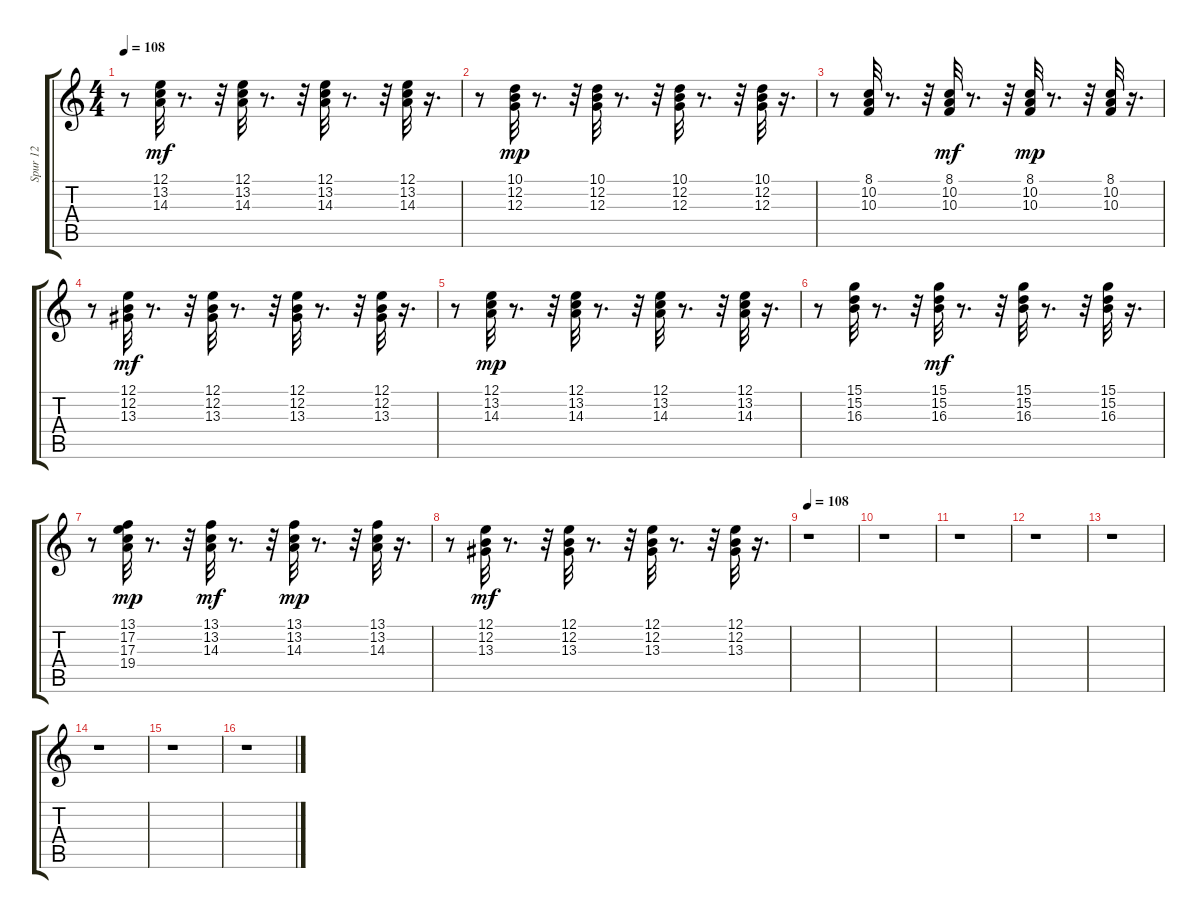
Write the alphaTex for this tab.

\track ("Spur 12" "Spur 12") {instrument pizzicatostrings}
\staff {score tabs}
\tuning (E4 B3 G3 D3 A2 E2) {hide}
\ts (4 4)
\tempo 108
\clef g2
\ks c
r.8{dy fff} (12.1 13.2 14.3).32{dy mf instrument pizzicatostrings} r.8{d} r.32 (12.1 13.2 14.3).32 r.8{d} r.32 (12.1 13.2 14.3).32 r.8{d} r.32 (12.1 13.2 14.3).32 r.16{d} |
r.8 (10.1 12.2 12.3).32{dy mp} r.8{d} r.32 (10.1 12.2 12.3).32 r.8{d} r.32 (10.1 12.2 12.3).32 r.8{d} r.32 (10.1 12.2 12.3).32 r.16{d} |
r.8 (8.1 10.2 10.3).32 r.8{d} r.32 (8.1 10.2 10.3).32{dy mf} r.8{d} r.32 (8.1 10.2 10.3).32{dy mp} r.8{d} r.32 (8.1 10.2 10.3).32 r.16{d} |
r.8 (12.1 12.2 13.3).32{dy mf} r.8{d} r.32 (12.1 12.2 13.3).32 r.8{d} r.32 (12.1 12.2 13.3).32 r.8{d} r.32 (12.1 12.2 13.3).32 r.16{d} |
r.8 (12.1 13.2 14.3).32{dy mp} r.8{d} r.32 (12.1 13.2 14.3).32 r.8{d} r.32 (12.1 13.2 14.3).32 r.8{d} r.32 (12.1 13.2 14.3).32 r.16{d} |
r.8 (15.1 15.2 16.3).32 r.8{d} r.32 (15.1 15.2 16.3).32{dy mf} r.8{d} r.32 (15.1 15.2 16.3).32 r.8{d} r.32 (15.1 15.2 16.3).32 r.16{d} |
r.8 (13.1 17.2 17.3 19.4).32{dy mp} r.8{d} r.32 (13.1 13.2 14.3).32{dy mf} r.8{d} r.32 (13.1 13.2 14.3).32{dy mp} r.8{d} r.32 (13.1 13.2 14.3).32 r.16{d} |
r.8 (12.1 12.2 13.3).32{dy mf} r.8{d} r.32 (12.1 12.2 13.3).32 r.8{d} r.32 (12.1 12.2 13.3).32 r.8{d} r.32 (12.1 12.2 13.3).32 r.16{d} |
\tempo 108
r.1 |
r.1 |
r.1 |
r.1 |
r.1 |
r.1 |
r.1 |
r.1
